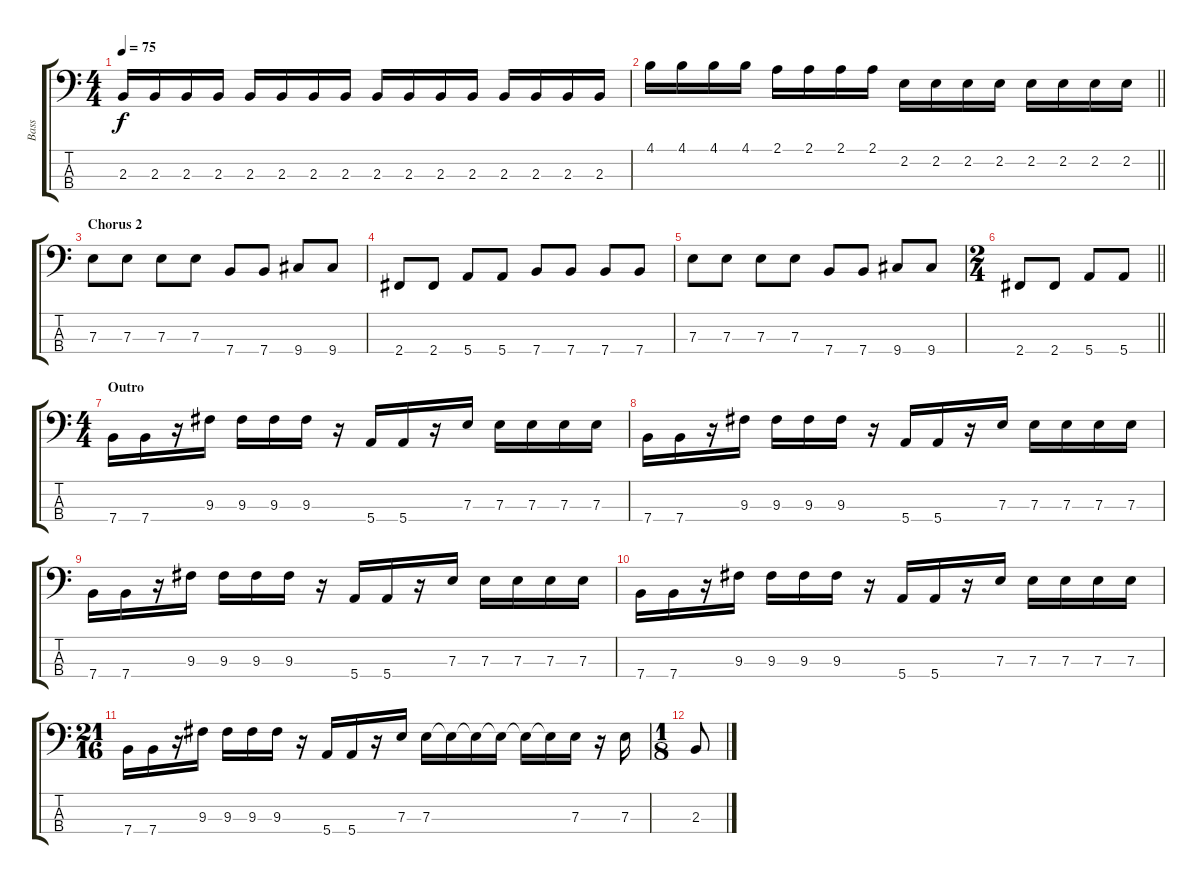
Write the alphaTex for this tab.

\track ("Bass" "Bass") {instrument electricbassfinger}
\staff {score tabs}
\tuning (G2 D2 A1 E1) {hide}
\ts (4 4)
\tempo 75
\clef f4
\ks c
2.3.16{dy f} 2.3.16 2.3.16 2.3.16 2.3.16 2.3.16 2.3.16 2.3.16 2.3.16 2.3.16 2.3.16 2.3.16 2.3.16 2.3.16 2.3.16 2.3.16 |
\barLineRight lightlight
4.1.16 4.1.16 4.1.16 4.1.16 2.1.16 2.1.16 2.1.16 2.1.16 2.2.16 2.2.16 2.2.16 2.2.16 2.2.16 2.2.16 2.2.16 2.2.16 |
\section ("" "Chorus 2")
7.3.8 7.3.8 7.3.8 7.3.8 7.4.8 7.4.8 9.4.8 9.4.8 |
2.4.8 2.4.8 5.4.8 5.4.8 7.4.8 7.4.8 7.4.8 7.4.8 |
7.3.8 7.3.8 7.3.8 7.3.8 7.4.8 7.4.8 9.4.8 9.4.8 |
\ts (2 4)
\barLineRight lightlight
2.4.8 2.4.8 5.4.8 5.4.8 |
\ts (4 4)
\section ("" "Outro")
7.4.16 7.4.16 r.16 9.3.16 9.3.16 9.3.16 9.3.16 r.16 5.4.16 5.4.16 r.16 7.3.16 7.3.16 7.3.16 7.3.16 7.3.16 |
7.4.16 7.4.16 r.16 9.3.16 9.3.16 9.3.16 9.3.16 r.16 5.4.16 5.4.16 r.16 7.3.16 7.3.16 7.3.16 7.3.16 7.3.16 |
7.4.16 7.4.16 r.16 9.3.16 9.3.16 9.3.16 9.3.16 r.16 5.4.16 5.4.16 r.16 7.3.16 7.3.16 7.3.16 7.3.16 7.3.16 |
7.4.16 7.4.16 r.16 9.3.16 9.3.16 9.3.16 9.3.16 r.16 5.4.16 5.4.16 r.16 7.3.16 7.3.16 7.3.16 7.3.16 7.3.16 |
\ts (21 16)
7.4.16 7.4.16 r.16 9.3.16 9.3.16 9.3.16 9.3.16 r.16 5.4.16 5.4.16 r.16 7.3.16 7.3.16 7.3{t}.16 7.3{t}.16 7.3{t}.16 7.3{t}.16 7.3{t}.16 7.3.16 r.16 7.3.16 |
\ts (1 8)
2.3.8
